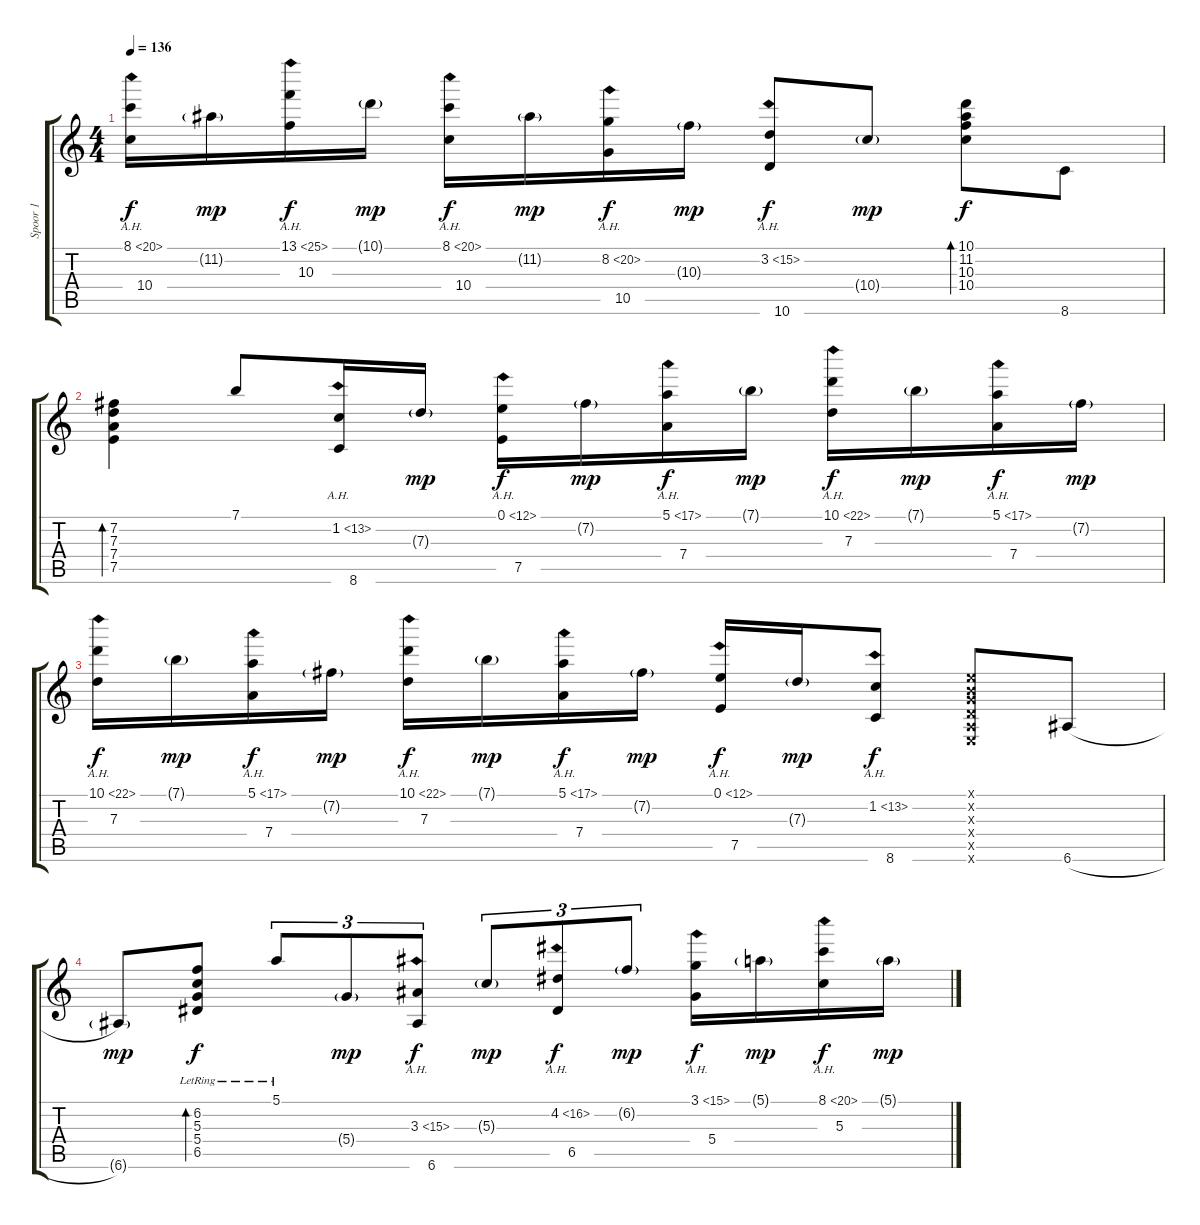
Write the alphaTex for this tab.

\track ("Spoor 1" "Spoor 1") {instrument acousticguitarsteel}
\staff {score tabs}
\tuning (E4 B3 G3 D3 A2 E2) {hide}
\ts (4 4)
\tempo 136
\clef g2
\ks c
(8.1{ah 12} 10.4).16{dy f} 11.2{g}.16{dy mp} (13.1{ah 12} 10.3).16{dy f} 10.1{g}.16{dy mp} (8.1{ah 12} 10.4).16{dy f} 11.2{g}.16{dy mp} (8.2{ah 12} 10.5).16{dy f} 10.3{g}.16{dy mp} (3.2{ah 12} 10.6).8{dy f} 10.4{g}.8{dy mp} (10.1 11.2 10.3 10.4).8{bd 60 dy f} 8.6.8 |
(7.2 7.3 7.4 7.5).4{bd 60} 7.1.8 (1.2{ah 12} 8.6).16 7.3{g}.16{dy mp} (0.1{ah 12} 7.5).16{dy f} 7.2{g}.16{dy mp} (5.1{ah 12} 7.4).16{dy f} 7.1{g}.16{dy mp} (10.1{ah 12} 7.3).16{dy f} 7.1{g}.16{dy mp} (5.1{ah 12} 7.4).16{dy f} 7.2{g}.16{dy mp} |
(10.1{ah 12} 7.3).16{dy f} 7.1{g}.16{dy mp} (5.1{ah 12} 7.4).16{dy f} 7.2{g}.16{dy mp} (10.1{ah 12} 7.3).16{dy f} 7.1{g}.16{dy mp} (5.1{ah 12} 7.4).16{dy f} 7.2{g}.16{dy mp} (0.1{ah 12} 7.5).16{dy f} 7.3{g}.16{dy mp} (1.2{ah 12} 8.6).8{dy f} (0.1{x} 0.2{x} 0.3{x} 0.4{x} 0.5{x} 0.6{x}).8 6.6{h}.8 |
6.6{g}.8{dy mp} (6.2{lr} 5.3{lr} 5.4{lr} 6.5{lr}).8{bd 60 dy f} 5.1{lr}.8{tu (3 2)} 5.4{g}.8{tu (3 2) dy mp} (3.3{ah 12} 6.6).8{tu (3 2) dy f} 5.3{g}.8{tu (3 2) dy mp} (4.2{ah 12} 6.5).8{tu (3 2) dy f} 6.2{g}.8{tu (3 2) dy mp} (3.1{ah 12} 5.4).16{dy f} 5.1{g}.16{dy mp} (8.1{ah 12} 5.3).16{dy f} 5.1{g}.16{dy mp}
